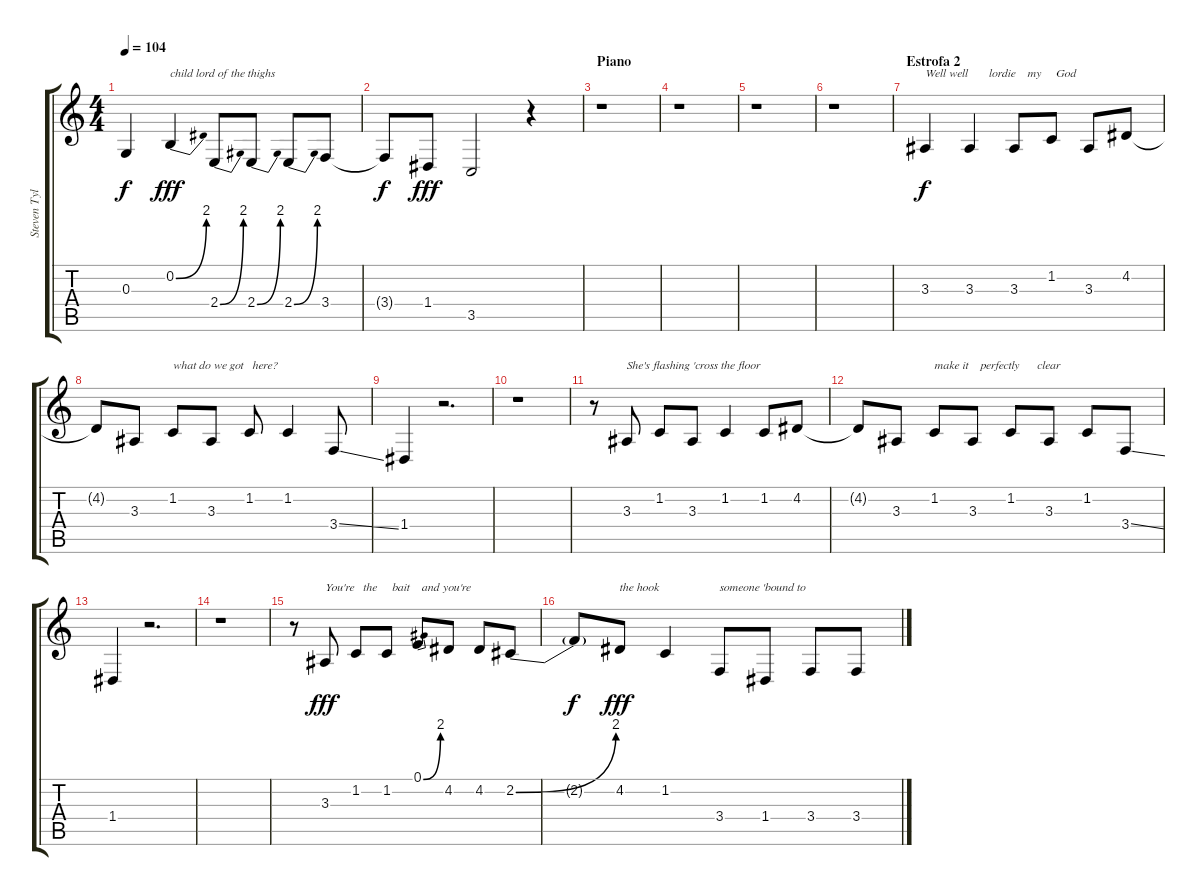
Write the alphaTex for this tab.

\track ("Steven Tyler" "Steven Tyl") {instrument baritonesax}
\staff {score tabs}
\tuning (E4 B3 G3 D3 A2 E2) {hide}
\ts (4 4)
\tempo 104
\clef g2
\ks c
0.3{t}.4{dy f} 0.2{be (bend 0 0 60 8)}.4{txt "child lord of the thighs" dy fff} 2.4{be (bend 0 0 60 8)}.8 2.4{be (bend 0 0 60 8)}.8 2.4{be (bend 0 0 60 8)}.8 3.4.8 |
3.4{t}.8{dy f} 1.4.8{dy fff} 3.5.2 r.4 |
\section ("" "Piano")
r.1 |
r.1 |
r.1 |
r.1 |
\section ("" "Estrofa 2")
3.3.4{txt "Well well       lordie    my     God" dy f} 3.3.4 3.3.8 1.2.8 3.3.8 4.2.8 |
4.2{t}.8 3.3.8 1.2.8{txt "what do we got   here? "} 3.3.8 1.2.8 1.2.4 3.4{ss}.8 |
1.4.4 r.2{d} |
r.1 |
r.8 3.3.8{txt "She's flashing 'cross the floor"} 1.2.8 3.3.8 1.2.4 1.2.8 4.2.8 |
4.2{t}.8 3.3.8 1.2.8{txt "make it    perfectly      clear"} 3.3.8 1.2.8 3.3.8 1.2.8 3.4{ss}.8 |
1.4.4 r.2{d} |
r.1 |
r.8 3.3.8{txt "You're   the     bait    and you're" dy fff} 1.2.8 1.2.8 0.1{be (bend 0 0 60 8)}.8 4.2.8 4.2.8 2.2{be (bend 0 0 60 8)}.8 |
2.2{t}.8{dy f} 4.2.8{txt "the hook" dy fff} 1.2.4 3.4.8{txt "someone 'bound to"} 1.4.8 3.4.8 3.4.8
